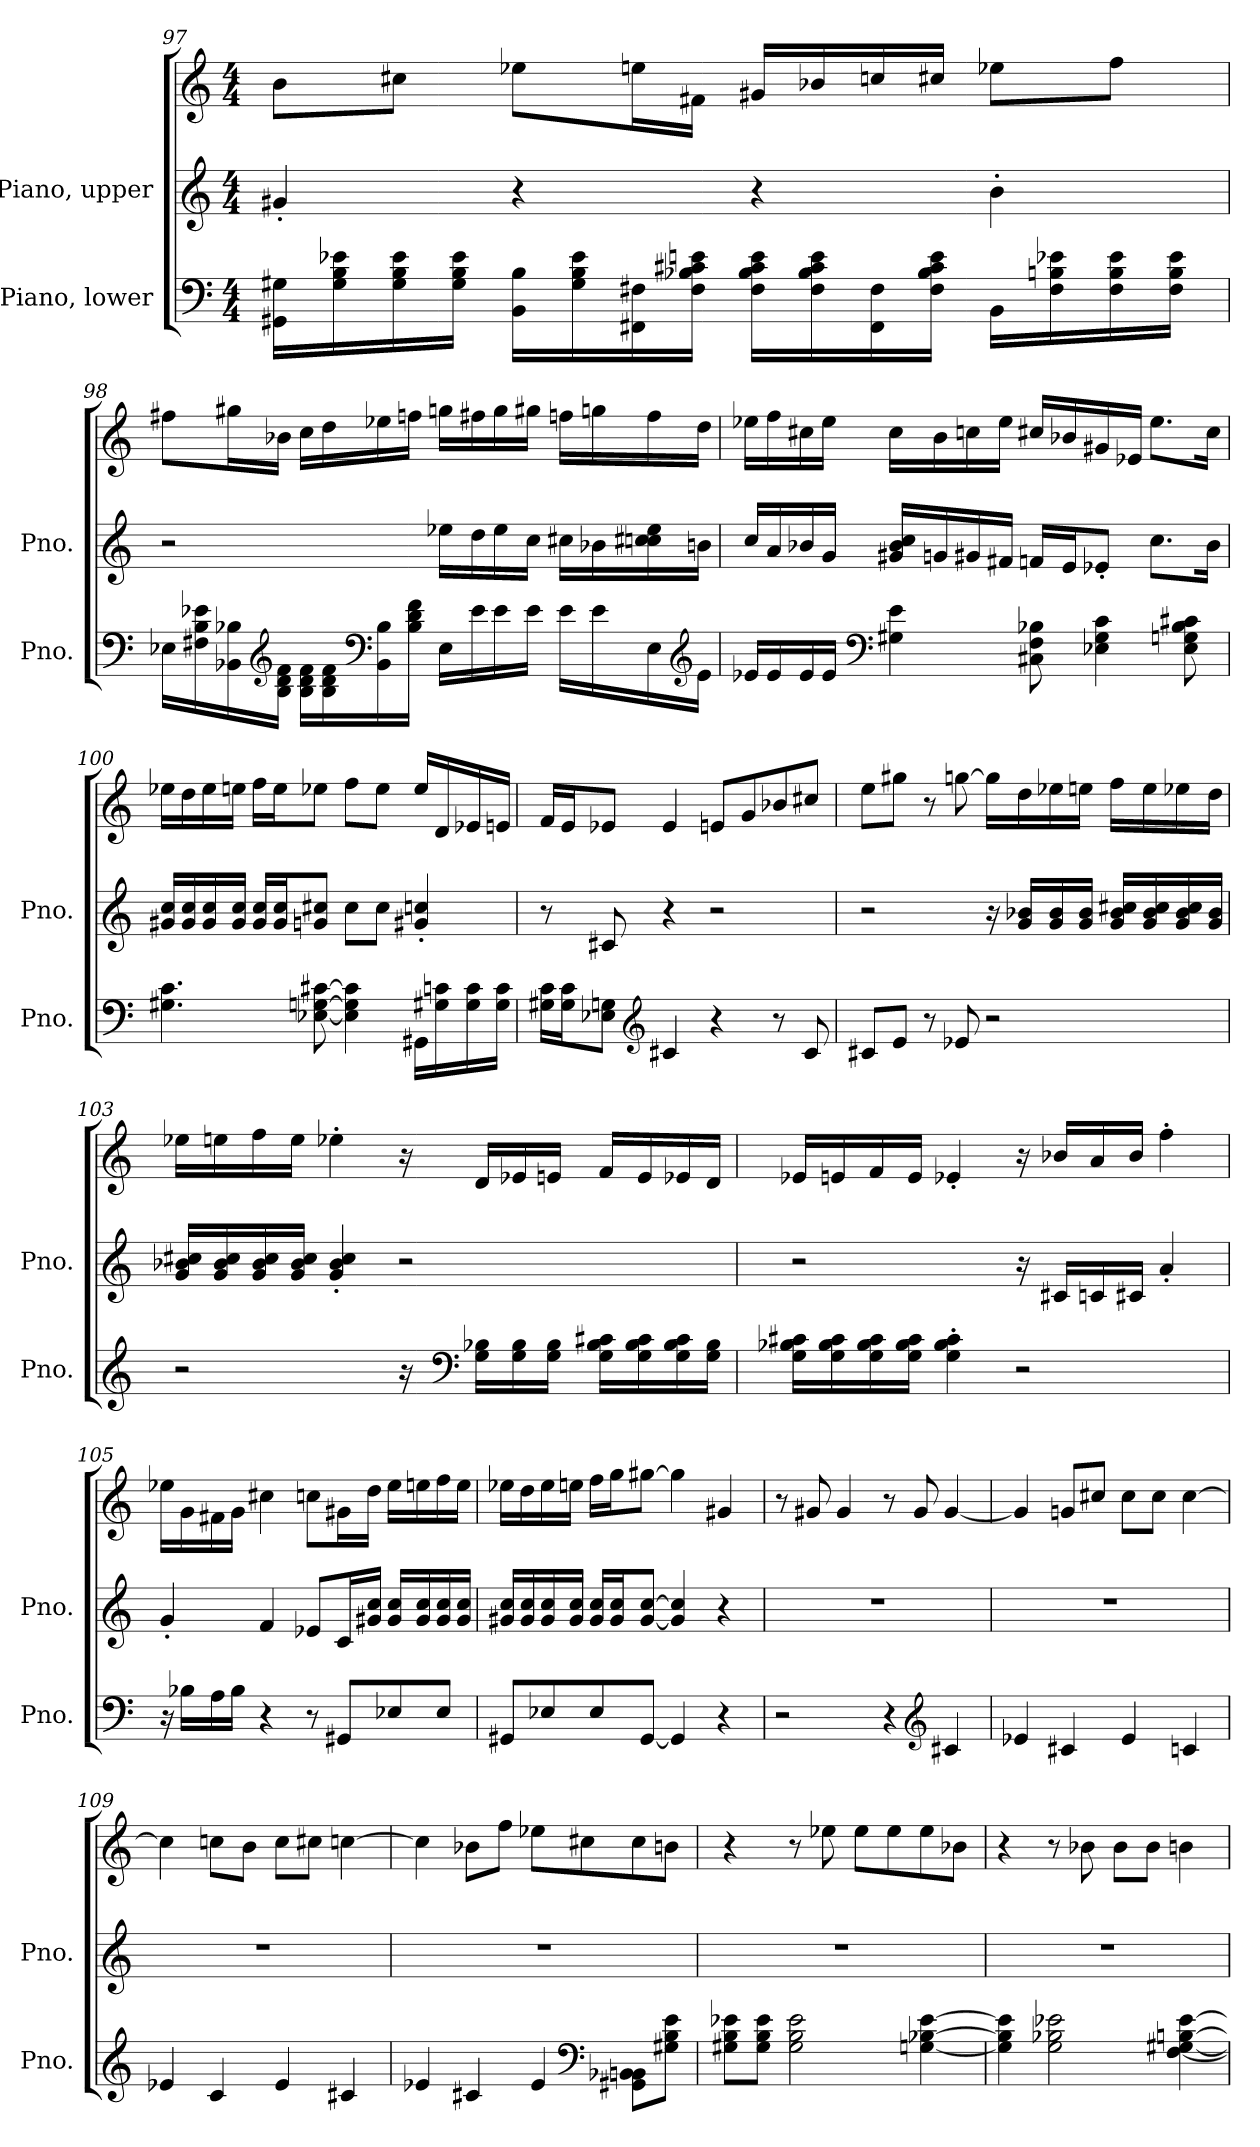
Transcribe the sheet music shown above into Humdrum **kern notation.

**kern	**kern	**kern
*part2	*part1	*part1
*staff3	*staff2	*staff1
*I"Piano, lower	*I"Piano, upper	*
*I'Pno.	*I'Pno.	*
!!LO:LB:g=z
*clefF4	*clefG2	*clefG2
*k[]	*k[]	*k[]
*M4/4	*M4/4	*M4/4
=97	=97	=97
16GG#X\ 16G#X\LL	4g#X'/	8b\L
16G#\ 16B\ 16e-X\	.	.
16G#\ 16B\ 16e-\	.	8cc#X\J
16G#\ 16B\ 16e-\JJ	.	.
16BB\ 16B\LL	4r	8ee-X\L
16G#\ 16B\ 16e-\	.	.
16FF#X\ 16F#X\	.	16een\L
16F#\ 16B-X\ 16c#X\ 16en\JJ	.	16f#X\JJ
16F#\ 16B-\ 16c#\ 16e\LL	4r	16g#X/LL
16F#\ 16B-\ 16c#\ 16e\	.	16b-X/
16FF#\ 16F#\	.	16ccn/
16F#\ 16B-\ 16c#\ 16e\JJ	.	16cc#X/JJ
16BB\LL	4b'\	8ee-X\L
16F#\ 16Bn\ 16e-X\	.	.
16F#\ 16B\ 16e-\	.	8ff\J
16F#\ 16B\ 16e-\JJ	.	.
!!LO:PB:g=z
=98	=98	=98
16E-X\LL	2r	8ff#X\L
16F#X\ 16B\ 16e-X\	.	.
16BB-X\ 16B-X\	.	16gg#X\L
*clefG2	*	*
16B-\ 16d\ 16f\JJ	.	16b-X\JJ
16B-\ 16d\ 16f\LL	.	16cc\LL
16B-\ 16d\ 16f\	.	16dd\
*clefF4	*	*
16BB-\ 16B-\	.	16ee-X\
16B-\ 16d\ 16f\JJ	.	16ffn\JJ
16E-\LL	16ee-X\LL	16ggn\LL
16e-\	16dd\	16ff#X\
16e-\	16ee-\	16gg\
16e-\JJ	16cc\JJ	16gg#X\JJ
16e-\LL	16cc#X\LL	16ffn\LL
16e-\	16b-X\	16ggn\
16E-\	16ccn\ 16cc#X\ 16ee-\	16ff\
*clefG2	*	*
16e-\JJ	16bn\JJ	16dd\JJ
!!LO:LB:g=z
=99	=99	=99
16e-X/LL	16cc/LL	16ee-X\LL
16e-/	16a/	16ff\
16e-/	16b-X/	16cc#X\
16e-/JJ	16g/JJ	16ee-\JJ
*clefF4	*	*
4G#X\ 4e-\	16g#X/ 16b-/ 16cc/LL	16cc#\LL
.	16gn/	16b\
.	16g#X/	16ccn\
.	16f#X/JJ	16ee-\JJ
8C#X\ 8F\ 8B-X\	16fn/LL	16cc#X/LL
.	16e/J	16b-X/
4E-X\ 4G#\ 4c\	8e-X'/J	16g#X/
.	.	16e-X/JJ
.	8.cc\L	8.ee-\L
8E-\ 8Gn\ 8B-\ 8c#X\	.	.
.	16b-\Jk	16cc#\Jk
!!LO:LB:g=z
=100	=100	=100
4.G#X\ 4.c\	16g#X/ 16cc/LL	16ee-X\LL
.	16g#/ 16cc/	16dd\
.	16g#/ 16cc/	16ee-\
.	16g#/ 16cc/JJ	16een\JJ
.	16g#/ 16cc/LL	16ff\LL
.	16g#/ 16cc/J	16ee\J
[8E-X\ [8Gn\ [8c#X\	8gn/ 8cc#X/J	8ee-X\J
4E-\] 4G\] 4c#\]	8cc#\L	8ff\L
.	8cc#\J	8ee-\J
16GG#X\LL	4g#X/' 4ccn/'	16ee-/LL
16G#X\ 16cn\	.	16d/
16G#\ 16c\	.	16e-X/
16G#\ 16c\JJ	.	16en/JJ
=101	=101	=101
16G#X\ 16c\LL	8r	16f/LL
16G#\ 16c\J	.	16e/J
8E-X\ 8Gn\J	8c#X/	8e-X/J
*clefG2	*	*
4c#X/	4r	4e-/
4r	2r	8en/L
.	.	8g/
8r	.	8b-X/
8c#/	.	8cc#X/J
!!LO:LB:g=z
=102	=102	=102
8c#X/L	2r	8ee\L
8e/J	.	8gg#X\J
8r	.	8r
8e-X/	.	[8ggn\
2r	16r	16gg\LL]
.	16g/ 16b-X/LL	16dd\
.	16g/ 16b-/	16ee-X\
.	16g/ 16b-/JJ	16een\JJ
.	16g/ 16b-/ 16cc#X/LL	16ff\LL
.	16g/ 16b-/ 16cc#/	16ee\
.	16g/ 16b-/ 16cc#/	16ee-X\
.	16g/ 16b-/JJ	16dd\JJ
=103	=103	=103
2r	16g/ 16b-X/ 16cc#X/LL	16ee-X\LL
.	16g/ 16b-/ 16cc#/	16een\
.	16g/ 16b-/ 16cc#/	16ff\
.	16g/ 16b-/ 16cc#/JJ	16ee\JJ
.	4g/' 4b-/' 4cc#/'	4ee-X'\
16r	2r	16r
*clefF4	*	*
16G\ 16B-X\LL	.	16d/LL
16G\ 16B-\	.	16e-X/
16G\ 16B-\JJ	.	16en/JJ
16G\ 16B-\ 16c#X\LL	.	16f/LL
16G\ 16B-\ 16c#\	.	16e/
16G\ 16B-\ 16c#\	.	16e-X/
16G\ 16B-\JJ	.	16d/JJ
!!LO:PB:g=z
=104	=104	=104
16G\ 16B-X\ 16c#X\LL	2r	16e-X/LL
16G\ 16B-\ 16c#\	.	16en/
16G\ 16B-\ 16c#\	.	16f/
16G\ 16B-\ 16c#\JJ	.	16e/JJ
4G\' 4B-\' 4c#\'	.	4e-X'/
2r	16r	16r
.	16c#X/LL	16b-X/LL
.	16cn/	16a/
.	16c#X/JJ	16b-/JJ
.	4a'/	4ff'\
=105	=105	=105
16r	4g'/	16ee-X\LL
16B-X\LL	.	16g\
16A\	.	16f#X\
16B-\JJ	.	16g\JJ
4r	4f/	4cc#X\
8r	8e-X/L	8ccn\L
8GG#X/L	16c/L	16g#X\L
.	16g#X/ 16cc/JJ	16dd\JJ
8E-X/	16g#/ 16cc/LL	16ee-\LL
.	16g#/ 16cc/	16een\
8E-/J	16g#/ 16cc/	16ff\
.	16g#/ 16cc/JJ	16ee\JJ
!!LO:LB:g=z
=106	=106	=106
8GG#X/L	16g#X/ 16cc/LL	16ee-X\LL
.	16g#/ 16cc/	16dd\
8E-X/	16g#/ 16cc/	16ee-\
.	16g#/ 16cc/JJ	16een\JJ
8E-/	16g#/ 16cc/LL	16ff\LL
.	16g#/ 16cc/J	16gg\J
[8GG#/J	[8g#/ [8cc/J	[8gg#X\J
4GG#/]	4g#/] 4cc/]	4gg#\]
4r	4r	4g#X/
=107	=107	=107
2r	1r	8r
.	.	8g#X/
.	.	4g#/
4r	.	8r
.	.	8g#/
*clefG2	*	*
4c#X/	.	[4g#/
=108	=108	=108
4e-X/	1r	4g#/]
4c#X/	.	8gn/L
.	.	8cc#X/J
4e-/	.	8cc#\L
.	.	8cc#\J
4cn/	.	[4cc#\
=109	=109	=109
4e-X/	1r	4cc#\]
4c/	.	8ccn\L
.	.	8b\J
4e-/	.	8cc\L
.	.	8cc#X\J
4c#X/	.	[4ccn\
!!LO:LB:g=z
=110	=110	=110
4e-X/	1r	4cc\]
4c#X/	.	8b-X\L
.	.	8ff\J
4e-/	.	8ee-X\L
.	.	8cc#X\
*clefF4	*	*
8GG#X\ 8BB-X\ 8BBn\L	.	8cc#\
8G#X\ 8B\ 8e-\J	.	8bn\J
=111	=111	=111
8G#X\ 8B\ 8e-X\L	1r	4r
8G#\ 8B\ 8e-\J	.	.
2G#\ 2B\ 2e-\	.	8r
.	.	8ee-X\
.	.	8ee-\L
.	.	8ee-\
[4Gn\ [4B-X\ [4e-\	.	8ee-\
.	.	8b-X\J
=112	=112	=112
4G\] 4B-\] 4e-\]	1r	4r
2G\ 2B-X\ 2e-X\	.	8r
.	.	8b-X\
.	.	8b-\L
.	.	8b-\J
[4F\ [4G#X\ [4Bn\ [4e-\	.	4bn\
=	=	=
*-	*-	*-
